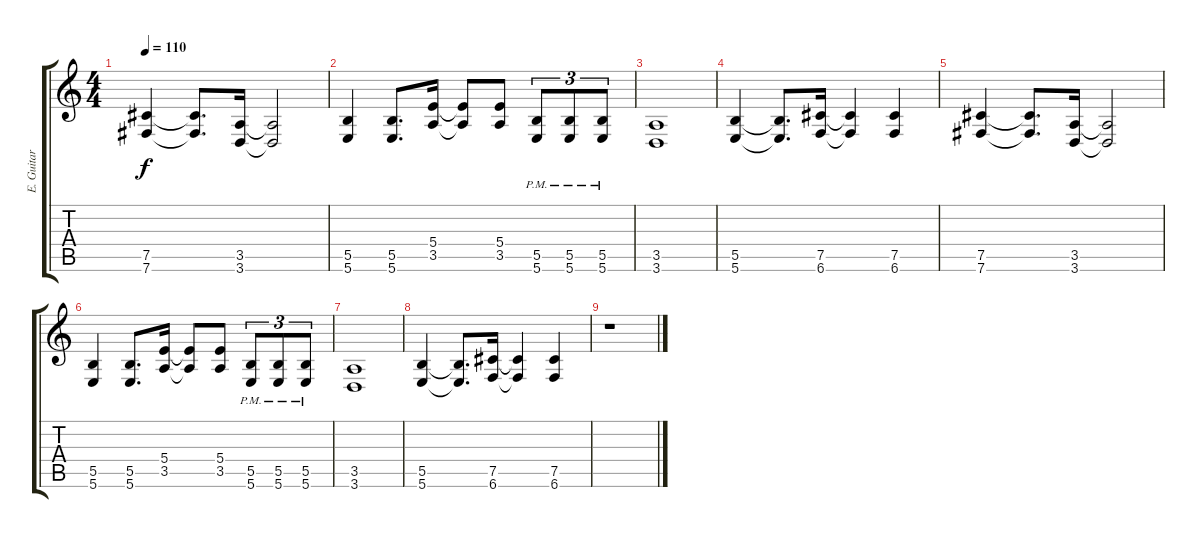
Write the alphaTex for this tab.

\track ("E. Guitar II" "E. Guitar ") {instrument overdrivenguitar}
\staff {score tabs}
\tuning (Db4 Ab3 E3 B2 Gb2 B1) {hide}
\ts (4 4)
\tempo 110
\clef g2
\ks c
(7.5 7.6).4{dy f} (7.5{t} 7.6{t}).8{d} (3.5 3.6).16 (3.5{t} 3.6{t}).2 |
(5.5 5.6).4 (5.5 5.6).8{d} (5.4 3.5).16 (5.4{t} 3.5{t}).8 (5.4 3.5).8 (5.5{pm} 5.6{pm}).8{tu (3 2)} (5.5{pm} 5.6{pm}).8{tu (3 2)} (5.5{pm} 5.6{pm}).8{tu (3 2)} |
(3.5 3.6).1 |
(5.5 5.6).4 (5.5{t} 5.6{t}).8{d} (7.5 6.6).16 (7.5{t} 6.6{t}).4 (7.5 6.6).4 |
(7.5 7.6).4 (7.5{t} 7.6{t}).8{d} (3.5 3.6).16 (3.5{t} 3.6{t}).2 |
(5.5 5.6).4 (5.5 5.6).8{d} (5.4 3.5).16 (5.4{t} 3.5{t}).8 (5.4 3.5).8 (5.5{pm} 5.6{pm}).8{tu (3 2)} (5.5{pm} 5.6{pm}).8{tu (3 2)} (5.5{pm} 5.6{pm}).8{tu (3 2)} |
(3.5 3.6).1 |
(5.5 5.6).4 (5.5{t} 5.6{t}).8{d} (7.5 6.6).16 (7.5{t} 6.6{t}).4 (7.5 6.6).4 |
r.1
